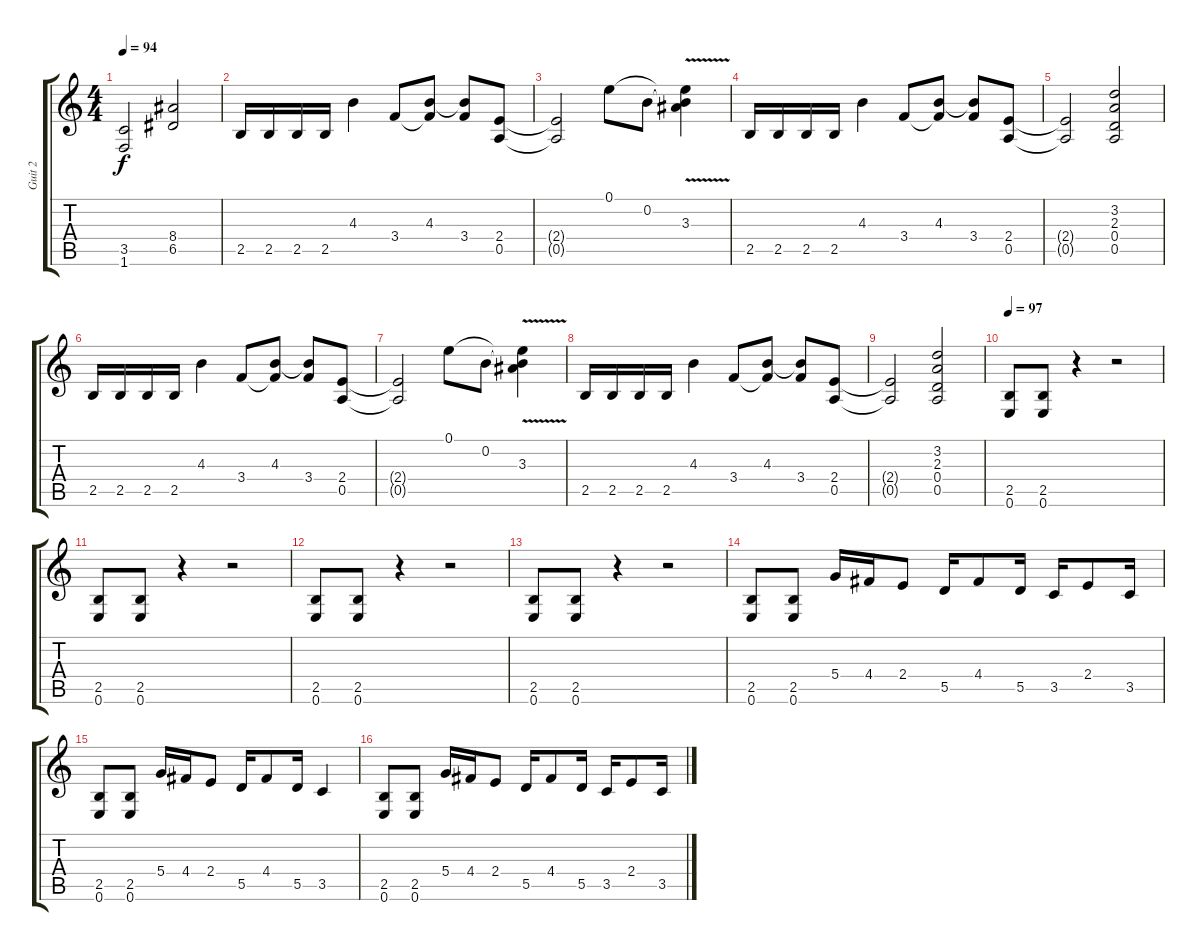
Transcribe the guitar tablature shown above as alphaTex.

\track ("Guit 2" "Guit 2") {instrument distortionguitar}
\staff {score tabs}
\tuning (E4 B3 G3 D3 A2 E2) {hide}
\ts (4 4)
\tempo 94
\clef g2
\ks c
(3.5 1.6).2{dy f} (8.4 6.5).2 |
2.5.16 2.5.16 2.5.16 2.5.16 4.3.4 3.4.8 (4.3 3.4{t}).8 (4.3{t} 3.4).8 (2.4 0.5).8 |
(2.4{t} 0.5{t}).2 0.1.8 0.2.8 (0.1{t} 0.2{t} 3.3{v}).4 |
2.5.16 2.5.16 2.5.16 2.5.16 4.3.4 3.4.8 (4.3 3.4{t}).8 (4.3{t} 3.4).8 (2.4 0.5).8 |
(2.4{t} 0.5{t}).2 (3.2 2.3 0.4 0.5).2 |
2.5.16 2.5.16 2.5.16 2.5.16 4.3.4 3.4.8 (4.3 3.4{t}).8 (4.3{t} 3.4).8 (2.4 0.5).8 |
(2.4{t} 0.5{t}).2 0.1.8 0.2.8 (0.1{t} 0.2{t} 3.3{v}).4 |
2.5.16 2.5.16 2.5.16 2.5.16 4.3.4 3.4.8 (4.3 3.4{t}).8 (4.3{t} 3.4).8 (2.4 0.5).8 |
(2.4{t} 0.5{t}).2 (3.2 2.3 0.4 0.5).2 |
\tempo 97
(2.5 0.6).8 (2.5 0.6).8 r.4 r.2 |
(2.5 0.6).8 (2.5 0.6).8 r.4 r.2 |
(2.5 0.6).8 (2.5 0.6).8 r.4 r.2 |
(2.5 0.6).8 (2.5 0.6).8 r.4 r.2 |
(2.5 0.6).8 (2.5 0.6).8 5.4.16 4.4.16 2.4.8 5.5.16 4.4.8 5.5.16 3.5.16 2.4.8 3.5.16 |
(2.5 0.6).8 (2.5 0.6).8 5.4.16 4.4.16 2.4.8 5.5.16 4.4.8 5.5.16 3.5.4 |
(2.5 0.6).8 (2.5 0.6).8 5.4.16 4.4.16 2.4.8 5.5.16 4.4.8 5.5.16 3.5.16 2.4.8 3.5.16
